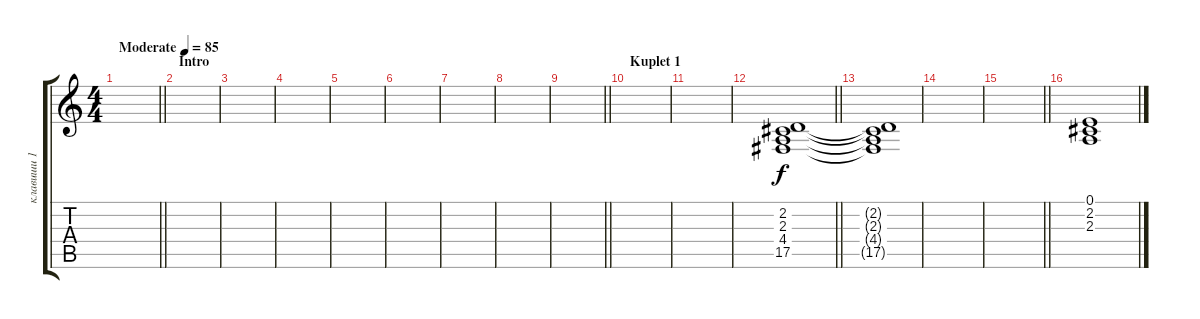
\track ("клавиши 1" "клавиши 1") {instrument pad5bowed}
\staff {score tabs}
\tuning (E4 B3 G3 D3 A2 E2) {hide}
\ts (4 4)
\tempo (85 "Moderate")
\clef g2
\barLineRight lightlight
\ks c
|
\section ("" "Intro")
|
|
|
|
|
|
|
\barLineRight lightlight
|
\section ("" "Kuplet 1")
|
|
\barLineRight lightlight
(2.2 2.3 4.4 17.5).1 |
(2.2{t} 2.3{t} 4.4{t} 17.5{t}).1 |
|
\barLineRight lightlight
|
(0.1 2.2 2.3).1
